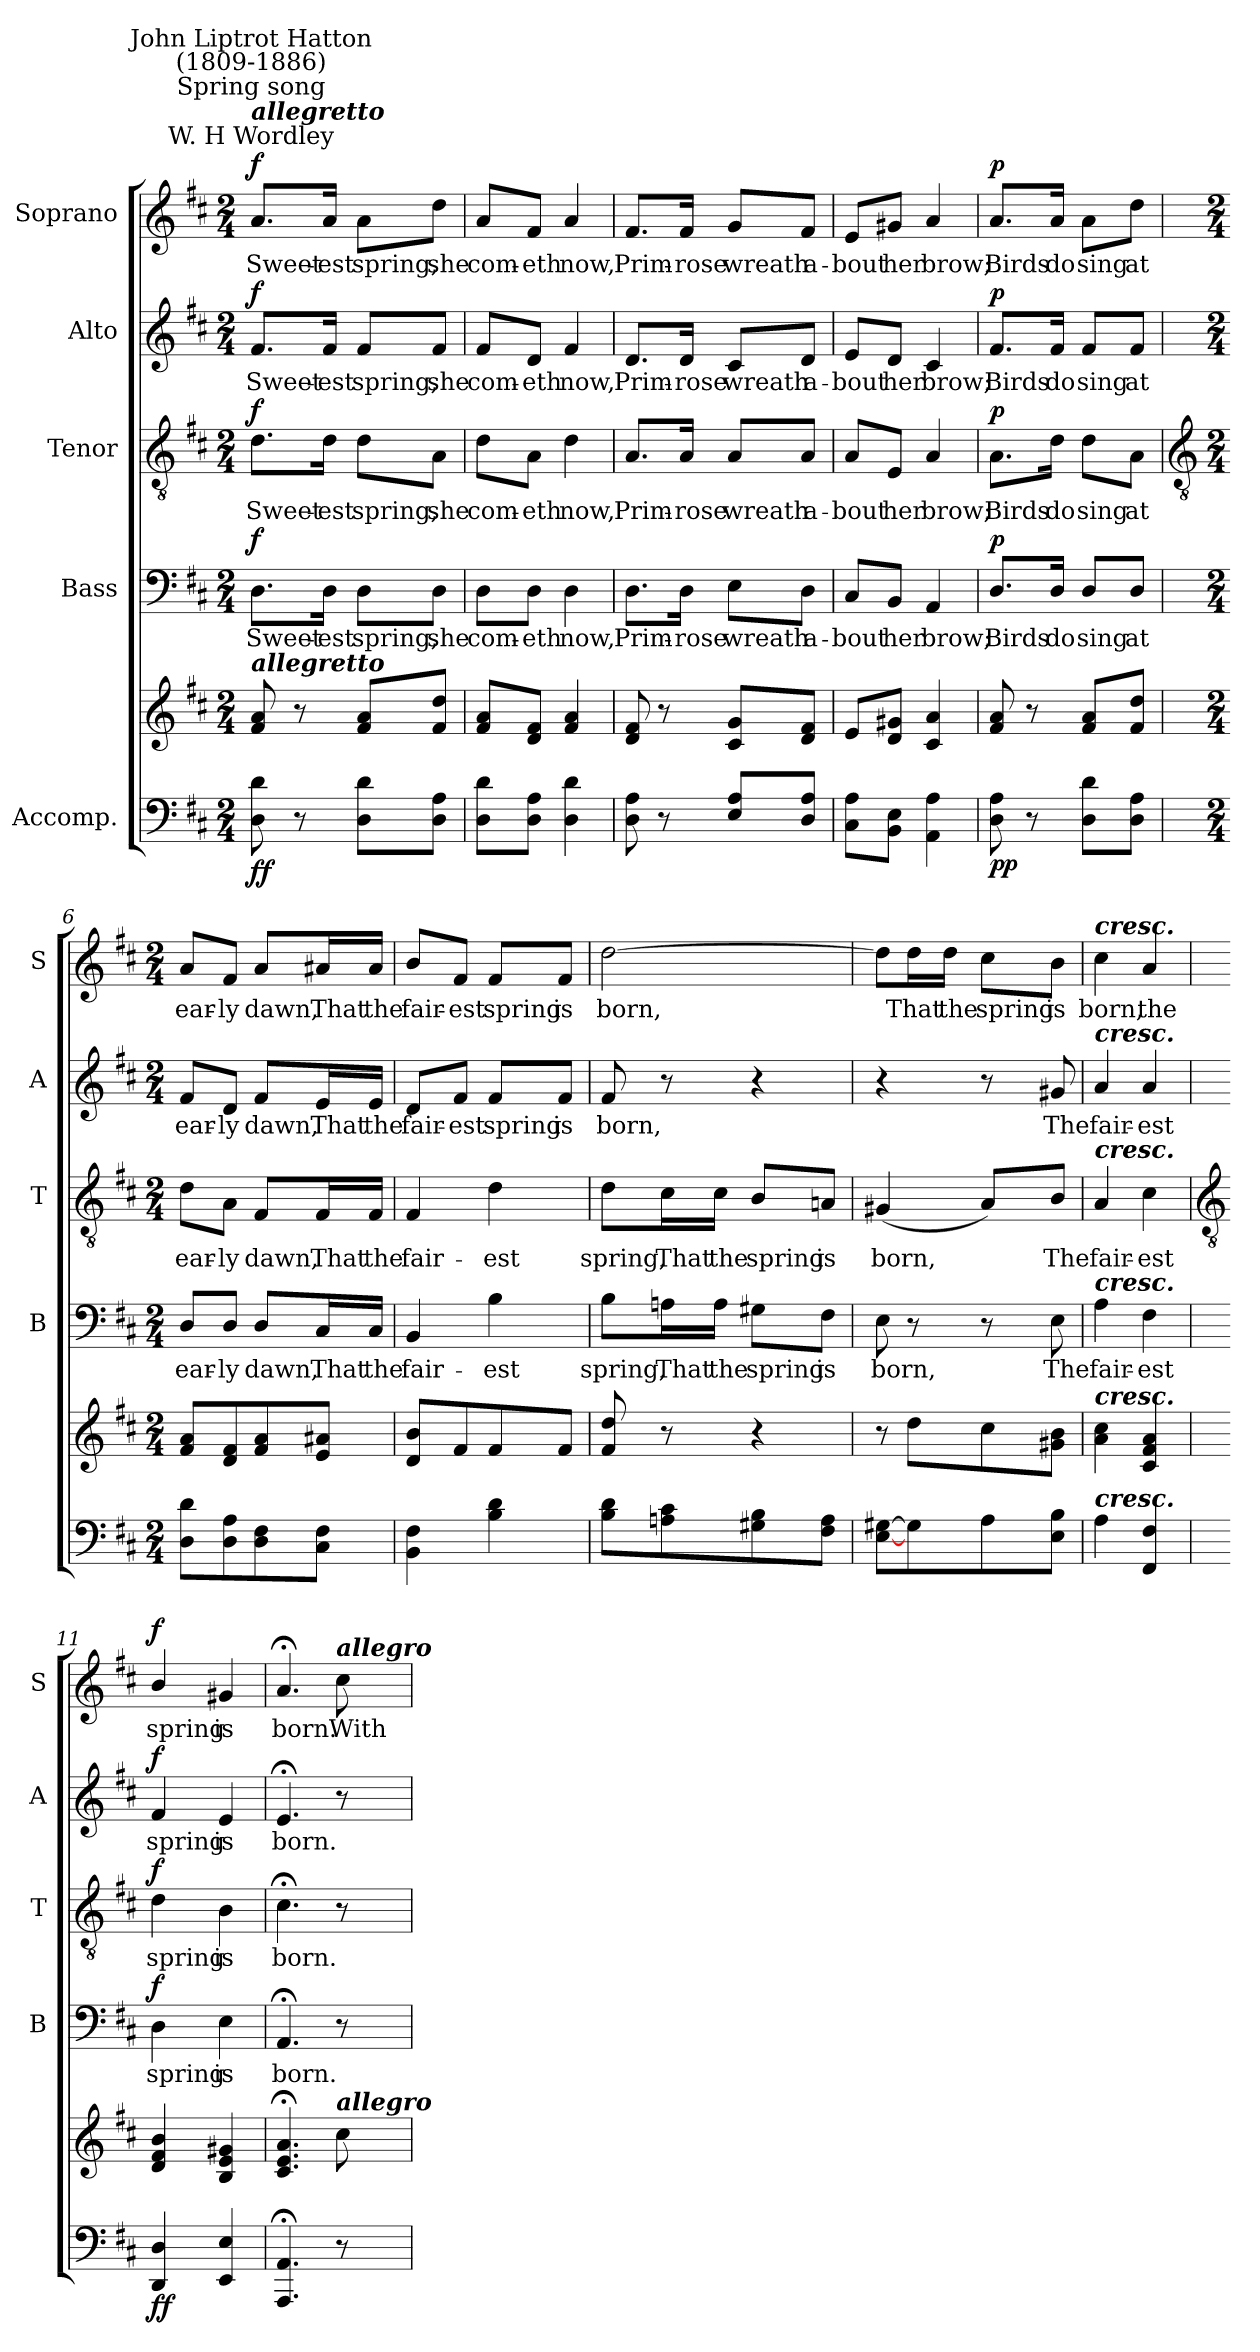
**kern	**kern	**dynam	**kern	**text	**dynam	**kern	**text	**dynam	**kern	**text	**dynam	**kern	**text	**dynam
*part5	*part5	*part5	*part4	*part4	*part4	*part3	*part3	*part3	*part2	*part2	*part2	*part1	*part1	*part1
*staff6	*staff5	*staff5/6	*staff4	*staff4	*staff4	*staff3	*staff3	*staff3	*staff2	*staff2	*staff2	*staff1	*staff1	*staff1
*I"Accomp.	*	*	*I"Bass	*	*	*I"Tenor	*	*	*I"Alto	*	*	*I"Soprano	*	*
*	*	*	*I'B	*	*	*I'T	*	*	*I'A	*	*	*I'S	*	*
*clefF4	*clefG2	*	*clefF4	*	*	*clefGv2	*	*	*clefG2	*	*	*clefG2	*	*
*k[f#c#]	*k[f#c#]	*	*k[f#c#]	*	*	*k[f#c#]	*	*	*k[f#c#]	*	*	*k[f#c#]	*	*
*D:	*D:	*	*D:	*	*	*D:	*	*	*D:	*	*	*D:	*	*
*M2/4	*M2/4	*	*M2/4	*	*	*M2/4	*	*	*M2/4	*	*	*M2/4	*	*
*MM88	*MM88	*	*MM88	*	*	*MM88	*	*	*MM88	*	*	*MM88	*	*
=1	=1	=1	=1	=1	=1	=1	=1	=1	=1	=1	=1	=1	=1	=1
!	!	!	!	!	!	!	!	!	!	!	!	!LO:TX:a:cj:t=W. H Wordley	!	!
!	!	!	!	!	!	!	!	!	!	!	!	!LO:TX:a:Bi:t=allegretto	!	!
!	!	!	!	!	!	!	!	!	!	!	!	!LO:TX:a:cj:t=Spring song	!	!
!	!	!	!	!	!	!	!	!	!	!	!	!LO:TX:a:cj:t=John Liptrot Hatton\n(1809-1886)	!	!
!	!LO:TX:a:Bi:t=allegretto	!	!	!	!	!	!	!	!	!	!	!	!	!
!	!	!LO:DY:b=2	!	!LO:LY:b	!	!	!LO:LY:b	!	!	!LO:LY:b	!	!	!LO:LY:b	!
!	!	!LO:DY:n=1:b	!	!	!LO:DY:b	!	!	!LO:DY:b	!	!	!LO:DY:b	!	!	!LO:DY:b
8D 8d	8f# 8a	f f	8.D\L	Sweet-	f	8.d\L	Sweet-	f	8.f#/L	Sweet-	f	8.a/L	Sweet-	f
8r	8r	.	.	.	.	.	.	.	.	.	.	.	.	.
!	!	!	!	!LO:LY:b	!	!	!LO:LY:b	!	!	!LO:LY:b	!	!	!LO:LY:b	!
.	.	.	16D\Jk	-est	.	16d\Jk	-est	.	16f#/Jk	-est	.	16a/Jk	-est	.
!	!	!	!	!LO:LY:b	!	!	!LO:LY:b	!	!	!LO:LY:b	!	!	!LO:LY:b	!
8D 8dL	8f# 8aL	.	8D\L	spring,	.	8d\L	spring,	.	8f#/L	spring,	.	8a\L	spring,	.
!	!	!	!	!LO:LY:b	!	!	!LO:LY:b	!	!	!LO:LY:b	!	!	!LO:LY:b	!
8D 8AJ	8f# 8ddJ	.	8D\J	she	.	8A\J	she	.	8f#/J	she	.	8dd\J	she	.
=2	=2	=2	=2	=2	=2	=2	=2	=2	=2	=2	=2	=2	=2	=2
!	!	!	!	!LO:LY:b	!	!	!LO:LY:b	!	!	!LO:LY:b	!	!	!LO:LY:b	!
8D 8dL	8f# 8aL	.	8D\L	com-	.	8d\L	com-	.	8f#/L	com-	.	8a/L	com-	.
!	!	!	!	!LO:LY:b	!	!	!LO:LY:b	!	!	!LO:LY:b	!	!	!LO:LY:b	!
8D 8AJ	8d 8f#J	.	8D\J	-eth	.	8A\J	-eth	.	8d/J	-eth	.	8f#/J	-eth	.
!	!	!	!	!LO:LY:b	!	!	!LO:LY:b	!	!	!LO:LY:b	!	!	!LO:LY:b	!
4D 4d	4f# 4a	.	4D	now,	.	4d	now,	.	4f#	now,	.	4a	now,	.
=3	=3	=3	=3	=3	=3	=3	=3	=3	=3	=3	=3	=3	=3	=3
!	!	!	!	!LO:LY:b	!	!	!LO:LY:b	!	!	!LO:LY:b	!	!	!LO:LY:b	!
8D 8A	8d 8f#	.	8.D\L	Prim-	.	8.A/L	Prim-	.	8.d/L	Prim-	.	8.f#/L	Prim-	.
8r	8r	.	.	.	.	.	.	.	.	.	.	.	.	.
!	!	!	!	!LO:LY:b	!	!	!LO:LY:b	!	!	!LO:LY:b	!	!	!LO:LY:b	!
.	.	.	16D\Jk	-rose	.	16A/Jk	-rose	.	16d/Jk	-rose	.	16f#/Jk	-rose	.
!	!	!	!	!LO:LY:b	!	!	!LO:LY:b	!	!	!LO:LY:b	!	!	!LO:LY:b	!
8E 8AL	8c# 8gL	.	8E\L	wreath	.	8A/L	wreath	.	8c#/L	wreath	.	8g/L	wreath	.
!	!	!	!	!LO:LY:b	!	!	!LO:LY:b	!	!	!LO:LY:b	!	!	!LO:LY:b	!
8D/ 8A/J	8d 8f#J	.	8D\J	a-	.	8A/J	a-	.	8d/J	a-	.	8f#/J	a-	.
=4	=4	=4	=4	=4	=4	=4	=4	=4	=4	=4	=4	=4	=4	=4
!	!	!	!	!LO:LY:b	!	!	!LO:LY:b	!	!	!LO:LY:b	!	!	!LO:LY:b	!
8C# 8AL	8eL	.	8C#/L	-bout	.	8A/L	-bout	.	8e/L	-bout	.	8e/L	-bout	.
!	!	!	!	!LO:LY:b	!	!	!LO:LY:b	!	!	!LO:LY:b	!	!	!LO:LY:b	!
8BB 8EJ	8d 8g#XJ	.	8BB/J	her	.	8E/J	her	.	8d/J	her	.	8g#X/J	her	.
!	!	!	!	!LO:LY:b	!	!	!LO:LY:b	!	!	!LO:LY:b	!	!	!LO:LY:b	!
4AA 4A	4c# 4a	.	4AA	brow;	.	4A	brow;	.	4c#	brow;	.	4a	brow;	.
=5	=5	=5	=5	=5	=5	=5	=5	=5	=5	=5	=5	=5	=5	=5
!	!	!LO:DY:b=2	!	!LO:LY:b	!	!	!LO:LY:b	!	!	!LO:LY:b	!	!	!LO:LY:b	!
!	!	!LO:DY:n=1:b	!	!	!LO:DY:b	!	!	!LO:DY:b	!	!	!LO:DY:b	!	!	!LO:DY:b
8D 8A	8f# 8a	p p	8.D/L	Birds	p	8.A\L	Birds	p	8.f#/L	Birds	p	8.a/L	Birds	p
8r	8r	.	.	.	.	.	.	.	.	.	.	.	.	.
!	!	!	!	!LO:LY:b	!	!	!LO:LY:b	!	!	!LO:LY:b	!	!	!LO:LY:b	!
.	.	.	16D/Jk	do	.	16d\Jk	do	.	16f#/Jk	do	.	16a/Jk	do	.
!	!	!	!	!LO:LY:b	!	!	!LO:LY:b	!	!	!LO:LY:b	!	!	!LO:LY:b	!
8D 8dL	8f# 8aL	.	8D/L	sing	.	8d\L	sing	.	8f#/L	sing	.	8a\L	sing	.
!	!	!	!	!LO:LY:b	!	!	!LO:LY:b	!	!	!LO:LY:b	!	!	!LO:LY:b	!
8D 8AJ	8f# 8ddJ	.	8D/J	at	.	8A\J	at	.	8f#/J	at	.	8dd\J	at	.
!!LO:LB:g=z
=6	=6	=6	=6	=6	=6	=6	=6	=6	=6	=6	=6	=6	=6	=6
*	*	*	*	*	*	*clefGv2	*	*	*	*	*	*	*	*
*M2/4	*M2/4	*	*M2/4	*	*	*M2/4	*	*	*M2/4	*	*	*M2/4	*	*
!	!	!	!	!LO:LY:b	!	!	!LO:LY:b	!	!	!LO:LY:b	!	!	!LO:LY:b	!
8D 8dL	8f# 8aL	.	8D/L	ear-	.	8d\L	ear-	.	8f#/L	ear-	.	8a/L	ear-	.
!	!	!	!	!LO:LY:b	!	!	!LO:LY:b	!	!	!LO:LY:b	!	!	!LO:LY:b	!
8D 8A	8d 8f#	.	8D/J	-ly	.	8A\J	-ly	.	8d/J	-ly	.	8f#/J	-ly	.
!	!	!	!	!LO:LY:b	!	!	!LO:LY:b	!	!	!LO:LY:b	!	!	!LO:LY:b	!
8D 8F#	8f# 8a	.	8D/L	dawn,	.	8F#/L	dawn,	.	8f#/L	dawn,	.	8a/L	dawn,	.
!	!	!	!	!LO:LY:b	!	!	!LO:LY:b	!	!	!LO:LY:b	!	!	!LO:LY:b	!
8C# 8F#J	8e 8a#XJ	.	16C#/L	That	.	16F#/L	That	.	16e/L	That	.	16a#X/L	That	.
!	!	!	!	!LO:LY:b	!	!	!LO:LY:b	!	!	!LO:LY:b	!	!	!LO:LY:b	!
.	.	.	16C#/JJ	the	.	16F#/JJ	the	.	16e/JJ	the	.	16a#/JJ	the	.
=7	=7	=7	=7	=7	=7	=7	=7	=7	=7	=7	=7	=7	=7	=7
!	!	!	!	!LO:LY:b	!	!	!LO:LY:b	!	!	!LO:LY:b	!	!	!LO:LY:b	!
4BB 4F#	8d 8bL	.	4BB	fair-	.	4F#	fair-	.	8d/L	fair-	.	8b/L	fair-	.
!	!	!	!	!	!	!	!	!	!	!LO:LY:b	!	!	!LO:LY:b	!
.	8f#	.	.	.	.	.	.	.	8f#/J	-est	.	8f#/J	-est	.
!	!	!	!	!LO:LY:b	!	!	!LO:LY:b	!	!	!LO:LY:b	!	!	!LO:LY:b	!
4B 4d	8f#	.	4B	-est	.	4d	-est	.	8f#/L	spring	.	8f#/L	spring	.
!	!	!	!	!	!	!	!	!	!	!LO:LY:b	!	!	!LO:LY:b	!
.	8f#J	.	.	.	.	.	.	.	8f#/J	is	.	8f#/J	is	.
=8	=8	=8	=8	=8	=8	=8	=8	=8	=8	=8	=8	=8	=8	=8
!	!	!	!	!LO:LY:b	!	!	!LO:LY:b	!	!	!LO:LY:b	!	!	!LO:LY:b	!
8B 8dL	8f# 8dd	.	8B\L	spring,	.	8d\L	spring,	.	8f#	born,	.	[2dd	born,	.
!	!	!	!	!LO:LY:b	!	!	!LO:LY:b	!	!	!	!	!	!	!
8An 8c#	8r	.	16An\L	That	.	16c#\L	That	.	8r	.	.	.	.	.
!	!	!	!	!LO:LY:b	!	!	!LO:LY:b	!	!	!	!	!	!	!
.	.	.	16A\JJ	the	.	16c#\JJ	the	.	.	.	.	.	.	.
!	!	!	!	!LO:LY:b	!	!	!LO:LY:b	!	!	!	!	!	!	!
8G#X 8B	4r	.	8G#X\L	spring	.	8B/L	spring	.	4r	.	.	.	.	.
!	!	!	!	!LO:LY:b	!	!	!LO:LY:b	!	!	!	!	!	!	!
8F# 8AJ	.	.	8F#\J	is	.	8An/J	is	.	.	.	.	.	.	.
=9	=9	=9	=9	=9	=9	=9	=9	=9	=9	=9	=9	=9	=9	=9
!	!	!	!	!LO:LY:b	!	!	!LO:LY:b	!	!	!	!	!	!	!
[8E [8G#XL	8r	.	8E	born,	.	(<4G#X	born,	.	4r	.	.	8dd\L]	.	.
!	!	!	!	!	!	!	!	!	!	!	!	!	!LO:LY:b	!
8G#]	8ddL	.	8r	.	.	.	.	.	.	.	.	16dd\L	That	.
!	!	!	!	!	!	!	!	!	!	!	!	!	!LO:LY:b	!
.	.	.	.	.	.	.	.	.	.	.	.	16dd\JJ	the	.
!	!	!	!	!	!	!	!	!	!	!	!	!	!LO:LY:b	!
8A	8cc#	.	8r	.	.	8A/L)	.	.	8r	.	.	8cc#\L	spring	.
!	!	!	!	!LO:LY:b	!	!	!LO:LY:b	!	!	!LO:LY:b	!	!	!LO:LY:b	!
8E 8BJ	8g#X 8bJ	.	8E	The	.	8B/J	The	.	8g#X	The	.	8b\J	is	.
=10	=10	=10	=10	=10	=10	=10	=10	=10	=10	=10	=10	=10	=10	=10
!	!	!	!	!	!	!	!	!	!	!	!	!LO:TX:a:Bi:t=cresc.	!	!
!	!	!	!	!	!	!	!	!	!LO:TX:a:Bi:t=cresc.	!	!	!	!	!
!	!	!	!	!	!	!LO:TX:a:Bi:t=cresc.	!	!	!	!	!	!	!	!
!	!	!	!LO:TX:a:Bi:t=cresc.	!	!	!	!	!	!	!	!	!	!	!
!	!LO:TX:a:Bi:t=cresc.	!	!	!	!	!	!	!	!	!	!	!	!	!
!LO:TX:a:Bi:t=cresc.	!	!	!	!	!	!	!	!	!	!	!	!	!	!
!	!	!	!	!LO:LY:b	!	!	!LO:LY:b	!	!	!LO:LY:b	!	!	!LO:LY:b	!
4A	4a 4cc#	.	4A	fair-	.	4A	fair-	.	4a	fair-	.	4cc#	born,	.
!	!	!	!	!LO:LY:b	!	!	!LO:LY:b	!	!	!LO:LY:b	!	!	!LO:LY:b	!
4FF# 4F#	4c# 4f# 4a	.	4F#	-est	.	4c#	-est	.	4a	-est	.	4a	the	.
!!LO:LB:g=z
=11	=11	=11	=11	=11	=11	=11	=11	=11	=11	=11	=11	=11	=11	=11
*	*	*	*	*	*	*clefGv2	*	*	*	*	*	*	*	*
!	!	!LO:DY:b=2	!	!LO:LY:b	!	!	!LO:LY:b	!	!	!LO:LY:b	!	!	!LO:LY:b	!
!	!	!LO:DY:n=1:b	!	!	!LO:DY:b	!	!	!LO:DY:b	!	!	!LO:DY:b	!	!	!LO:DY:b
4DD 4D	4d/ 4f#/ 4b/	f f	4D	spring	f	4d	spring	f	4f#	spring	f	4b/	spring	f
!	!	!	!	!LO:LY:b	!	!	!LO:LY:b	!	!	!LO:LY:b	!	!	!LO:LY:b	!
4EE 4E	4B 4e 4g#X	.	4E	is	.	4B	is	.	4e	is	.	4g#X	is	.
=12	=12	=12	=12	=12	=12	=12	=12	=12	=12	=12	=12	=12	=12	=12
!	!	!	!	!LO:LY:b	!	!	!LO:LY:b	!	!	!LO:LY:b	!	!	!LO:LY:b	!
4.AAA;< 4.AA;<	4.c#;< 4.e;< 4.a;<	.	4.AA;<	born.	.	4.c#;<	born.	.	4.e;<	born.	.	4.a;<	born.	.
!	!	!	!	!	!	!	!	!	!	!	!	!LO:TX:a:Bi:t=allegro	!	!
!	!LO:TX:a:Bi:t=allegro	!	!	!	!	!	!	!	!	!	!	!	!	!
!	!	!	!	!	!	!	!	!	!	!	!	!	!LO:LY:b	!
8r	8cc#	.	8r	.	.	8r	.	.	8r	.	.	8cc#	With	.
=	=	=	=	=	=	=	=	=	=	=	=	=	=	=
*-	*-	*-	*-	*-	*-	*-	*-	*-	*-	*-	*-	*-	*-	*-
